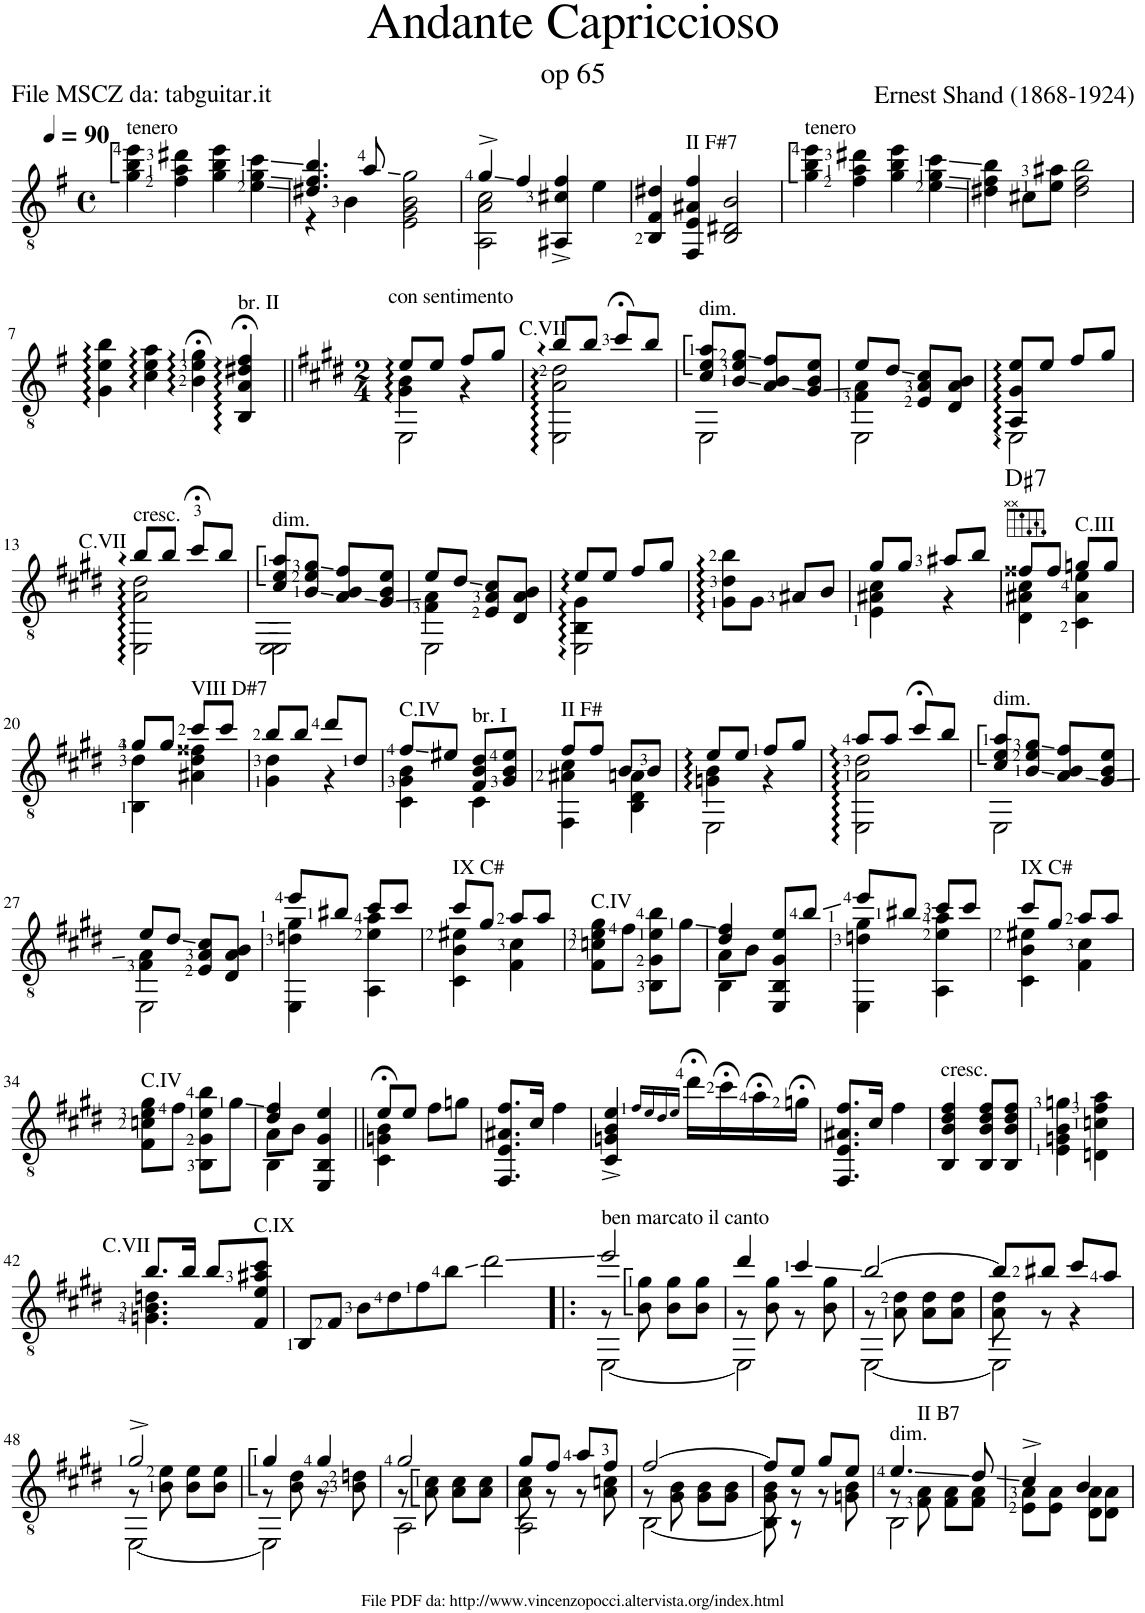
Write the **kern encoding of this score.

**kern	**harte
*part1	*part1
*staff1	*
*I"Guitar	*
*I'Guit.	*
*clefGv2	*
*k[f#]	*
*M4/4	*
*met(c)	*
*MM90	*
=1	=1
!LO:TX:a:t=tenero	!
4g\ 4b\ 4ee\	.
4f#\ 4a\ 4dd#X\	.
4g\ 4b\ 4ee\	.
4e\ 4g\ 4cc\	.
=2	=2
*^	*
4.d#X/ 4.f#/ 4.b/	4r	.
.	4B\	.
8a/	.	.
2E\ 2G\ 2B\ 2g\	2ryy	.
=3	=3	=3
4g^/	2AA\ 2A\ 2c\	.
4f#/	.	.
4AA#X/^ 4c#X/^ 4f#/^	2ryy	.
4e\	.	.
*v	*v	*
=4	=4
4BB/ 4F#/ 4d#X/	.
!LO:TX:a:t=II F#7	!
4FF#/ 4E/ 4A#X/ 4f#/	.
2BB/ 2D#X/ 2B/	.
=5	=5
!LO:TX:a:t=tenero	!
4g\ 4b\ 4ee\	.
4f#\ 4a\ 4dd#X\	.
4g\ 4b\ 4ee\	.
4e\ 4g\ 4cc\	.
=6	=6
4d#X\ 4f#\ 4b\	.
8c#X\L	.
8e\ 8a#X\J	.
2d#\ 2f#\ 2b\	.
!!LO:LB:g=z
=7	=7
4G\ 4e\ 4b\	.
4c\ 4e\ 4a\	.
4B\;< 4e\;< 4g\;<	.
!LO:TX:a:t=br. II	!
4BB/;< 4A/;< 4d#X/;< 4f#/;<	.
=8||	=8||
*k[f#c#g#d#]	*
*M2/4	*
*^	*
*	*^	*
!LO:TX:a:t=con sentimento	!	!	!
8e/L	4G#\ 4B\	2EE\	.
8e/J	.	.	.
8f#/L	4r	.	.
8g#/J	.	.	.
*	*v	*v	*
=9	=9	=9
!LO:TX:a:t=C.VII	!	!
8b/L	2EE\ 2A\ 2d#\	.
8b/J	.	.
8cc#;</L	.	.
8b/J	.	.
=10	=10	=10
!LO:TX:a:t=dim.	!	!
8c#/ 8e/ 8a/L	2EE\	.
8B/ 8e/ 8g#/J	.	.
8A/ 8B/ 8f#/L	.	.
8G#/ 8B/ 8e/J	.	.
=11	=11	=11
*	*^	*
8e/L	4F#\ 4A\	2EE\	.
8d#/J	.	.	.
8E/ 8A/ 8c#/L	4ryy	.	.
8D#/ 8A/ 8B/J	.	.	.
*	*v	*v	*
=12	=12	=12
8AA/ 8G#/ 8e/L	2EE\	.
8e/J	.	.
8f#/L	.	.
8g#/J	.	.
!!LO:LB:g=z	!!
=13	=13	=13
!LO:TX:a:t=cresc.	!	!
!LO:TX:a:t=C.VII	!	!
8b/L	2EE\ 2A\ 2d#\	.
8b/J	.	.
8cc#;</L	.	.
8b/J	.	.
=14	=14	=14
*	*^	*
!LO:TX:a:t=dim.	!	!	!
8c#/ 8e/ 8a/L	2EE\	2EE\	.
8B/ 8e/ 8g#/J	.	.	.
8A/ 8B/ 8f#/L	.	.	.
8G#/ 8B/ 8e/J	.	.	.
=15	=15	=15	=15
8e/L	4F#\ 4A\	2EE\	.
8d#/J	.	.	.
8E/ 8A/ 8c#/L	4ryy	.	.
8D#/ 8A/ 8B/J	.	.	.
=16	=16	=16	=16
8e/L	2EE\	4BB\: 4G#\:	.
8e/J	.	.	.
8f#/L	.	4ryy	.
8g#/J	.	.	.
*v	*v	*v	*
=17	=17
8G#\ 8d#\ 8b\L	.
8G#\J	.
8A#X/L	.
8B/J	.
=18	=18
*^	*
8g#/L	4E\ 4A#X\ 4c#\	.
8g#/J	.	.
8a#X/L	4r	.
8b/J	.	.
=19	=19	=19
!	!	!LO:H:kt=7
8f##X/L	4D#\ 4A#X\ 4c#\	D#:7
8f##/J	.	.
!LO:TX:a:t=C.III	!	!
8gn/L	4C#\ 4A#\ 4e\	.
8g/J	.	.
!!LO:LB:g=z	!!
=20	=20	=20
8g#/L	4BB\ 4d#\	.
8g#/J	.	.
!LO:TX:a:t=VIII D#7	!	!
8cc#/L	4A#X\ 4d#\ 4f##X\	.
8cc#/J	.	.
=21	=21	=21
8b/L	4G#\ 4d#\	.
8b/J	.	.
8dd#/L	4r	.
8d#/J	.	.
=22	=22	=22
!LO:TX:a:t=C.IV	!	!
8f#/L	4C#\ 4G#\ 4B\	.
8e#X/J	.	.
!LO:TX:a:t=br. I	!	!
8F#/ 8B/ 8d#/L	4C#\	.
8G#/ 8B/ 8e#/J	.	.
=23	=23	=23
!LO:TX:a:t=II F#	!	!
8f#/L	4FF#\ 4A#X\ 4c#\	.
8f#/J	.	.
8B/L	4BB\ 4D#\ 4An\	.
8B/J	.	.
=24	=24	=24
*	*^	*
8e/L	4Gn\ 4B\	2EE\	.
8e/J	.	.	.
8f#/L	4r	.	.
8g#/J	.	.	.
*	*v	*v	*
=25	=25	=25
8a/L	2EE\ 2A\ 2d#\	.
8a/J	.	.
8cc#;</L	.	.
8b/J	.	.
=26	=26	=26
!LO:TX:a:t=dim.	!	!
8c#/ 8e/ 8a/L	2EE\	.
8B/ 8e/ 8g#/J	.	.
8A/ 8B/ 8f#/L	.	.
8G#/ 8B/ 8e/J	.	.
!!LO:LB:g=z	!!
=27	=27	=27
*	*^	*
8e/L	4F#\ 4A\	2EE\	.
8d#/J	.	.	.
8E/ 8A/ 8c#/L	4ryy	.	.
8D#/ 8A/ 8B/J	.	.	.
*	*v	*v	*
=28	=28	=28
8ee/L	4EE\ 4dn\ 4g#\	.
8b#X/J	.	.
8cc#/L	4AA\ 4e\ 4a\	.
8cc#/J	.	.
=29	=29	=29
!LO:TX:a:t=IX C#	!	!
8cc#/L	4C#\ 4B\ 4e#X\	.
8g#/J	.	.
8a/L	4F#\ 4c#\	.
8a/J	.	.
*v	*v	*
=30	=30
!LO:TX:a:t=C.IV	!
8F#\ 8cn\ 8e\ 8g#\L	.
8f#\J	.
8BB\ 8G#\ 8e\ 8b\L	.
8g#\J	.
=31	=31
*^	*
*	*^	*
4d#/ 4f#/	8A\L	4BB\	.
.	8B\J	.	.
8EE/ 8BB/ 8G#/ 8e/L	4ryy	4ryy	.
8b/J	.	.	.
*	*v	*v	*
=32	=32	=32
8ee/L	4EE\ 4dn\ 4g#\	.
8b#X/J	.	.
8cc#/L	4AA\ 4e\ 4a\	.
8cc#/J	.	.
=33	=33	=33
!LO:TX:a:t=IX C#	!	!
8cc#/L	4C#\ 4B\ 4e#X\	.
8g#/J	.	.
8a/L	4F#\ 4c#\	.
8a/J	.	.
*v	*v	*
!!LO:LB:g=z
=34	=34
!LO:TX:a:t=C.IV	!
8F#\ 8cn\ 8e\ 8g#\L	.
8f#\J	.
8BB\ 8G#\ 8e\ 8b\L	.
8g#\J	.
=35	=35
*^	*
*	*^	*
4d#/ 4f#/	8A\L	4BB\	.
.	8B\J	.	.
4EE/ 4BB/ 4G#/ 4e/	4ryy	4ryy	.
*	*v	*v	*
=36||	=36||	=36||
8e;</L	4C#\ 4Gn\ 4B\	.
8e/J	.	.
8f#\L	4ryy	.
8gn\J	.	.
*v	*v	*
=37	=37
8.FF#/ 8.E/ 8.A#X/ 8.f#/L	.
16c#/Jk	.
4f#\	.
=38	=38
4C#/^ 4Gn/^ 4B/^ 4e/^	.
16qf#/LL	.
16qe/	.
16qd#/	.
16qe/JJ	.
16dd#;<\LL	.
16cc#;<\	.
16a;<\	.
16gn;<\JJ	.
=39	=39
8.FF#/ 8.E/ 8.A#X/ 8.f#/L	.
16c#/Jk	.
4f#\	.
=40	=40
!LO:TX:a:t=cresc.	!
4BB/ 4B/ 4d#/ 4f#/	.
8BB/ 8B/ 8d#/ 8f#/L	.
8BB/ 8B/ 8d#/ 8f#/J	.
=41	=41
4E\ 4Gn\ 4B\ 4gn\	.
4Dn\ 4cn\ 4f#\ 4a\	.
!!LO:LB:g=z
=42	=42
*^	*
!LO:TX:a:t=C.VII	!	!
8.b/L	4.Gn\ 4.B\ 4.dn\	.
16b/Jk	.	.
8b/L	.	.
!LO:TX:a:t=C.IX	!	!
8F#/ 8e/ 8a#X/ 8cc#/J	8ryy	.
*v	*v	*
=43	=43
8BB/L	.
8F#/J	.
8B\L	.
8d#\	.
8f#\	.
8b\J	.
2dd#\	.
=44!|:	=44!|:
*^	*
*	*^	*
!LO:TX:a:t=ben marcato il canto	!	!	!
2ee/	8r	[2EE\	.
.	8B\ 8g#\	.	.
.	8B\ 8g#\L	.	.
.	8B\ 8g#\J	.	.
=45	=45	=45	=45
4dd#/	8r	2EE\]	.
.	8B\ 8g#\	.	.
4cc#/	8r	.	.
.	8B\ 8g#\	.	.
=46	=46	=46	=46
[2b/	8r	[2EE\	.
.	8A\ 8d#\	.	.
.	8A\ 8d#\L	.	.
.	8A\ 8d#\J	.	.
=47	=47	=47	=47
8b/L]	8A\ 8d#\	2EE\]	.
8b#X/J	8r	.	.
8cc#/L	4r	.	.
8a/J	.	.	.
!!LO:LB:g=z	!!	!!
=48	=48	=48	=48
2g#^/	8r	[2EE\	.
.	8B\ 8e\	.	.
.	8B\ 8e\L	.	.
.	8B\ 8e\J	.	.
=49	=49	=49	=49
4g#/	8r	2EE\]	.
.	8B\ 8d#\	.	.
4g#/	8r	.	.
.	8B\ 8dn\	.	.
=50	=50	=50	=50
2g#/	8r	2AA\	.
.	8A\ 8c#\	.	.
.	8A\ 8c#\L	.	.
.	8A\ 8c#\J	.	.
=51	=51	=51	=51
8g#/L	8A\ 8c#\	2AA\	.
8f#/J	8r	.	.
8a/L	8r	.	.
8f#/J	8A\ 8cn\	.	.
=52	=52	=52	=52
[2f#/	8r	[2BB\	.
.	8G#\ 8B\	.	.
.	8G#\ 8B\L	.	.
.	8G#\ 8B\J	.	.
=53	=53	=53	=53
8f#/L]	8G#\ 8B\	8BB\]	.
8e/J	8r	8r	.
8g#/L	8r	4ryy	.
8e/J	8Gn\ 8B\	.	.
=54	=54	=54	=54
!LO:TX:a:t=dim.	!	!	!
4.e/	8r	2BB\	.
!	!LO:TX:a:t=II B7	!	!
.	8F#\ 8A\	.	.
.	8F#\ 8A\L	.	.
8d#/	8F#\ 8A\J	.	.
*	*v	*v	*
=55	=55	=55
4c#^/	8E\ 8A\L	.
.	8E\ 8A\J	.
4B/	8D#\ 8A\L	.
.	8D#\ 8A\J	.
*v	*v	*
=	=
*-	*-
